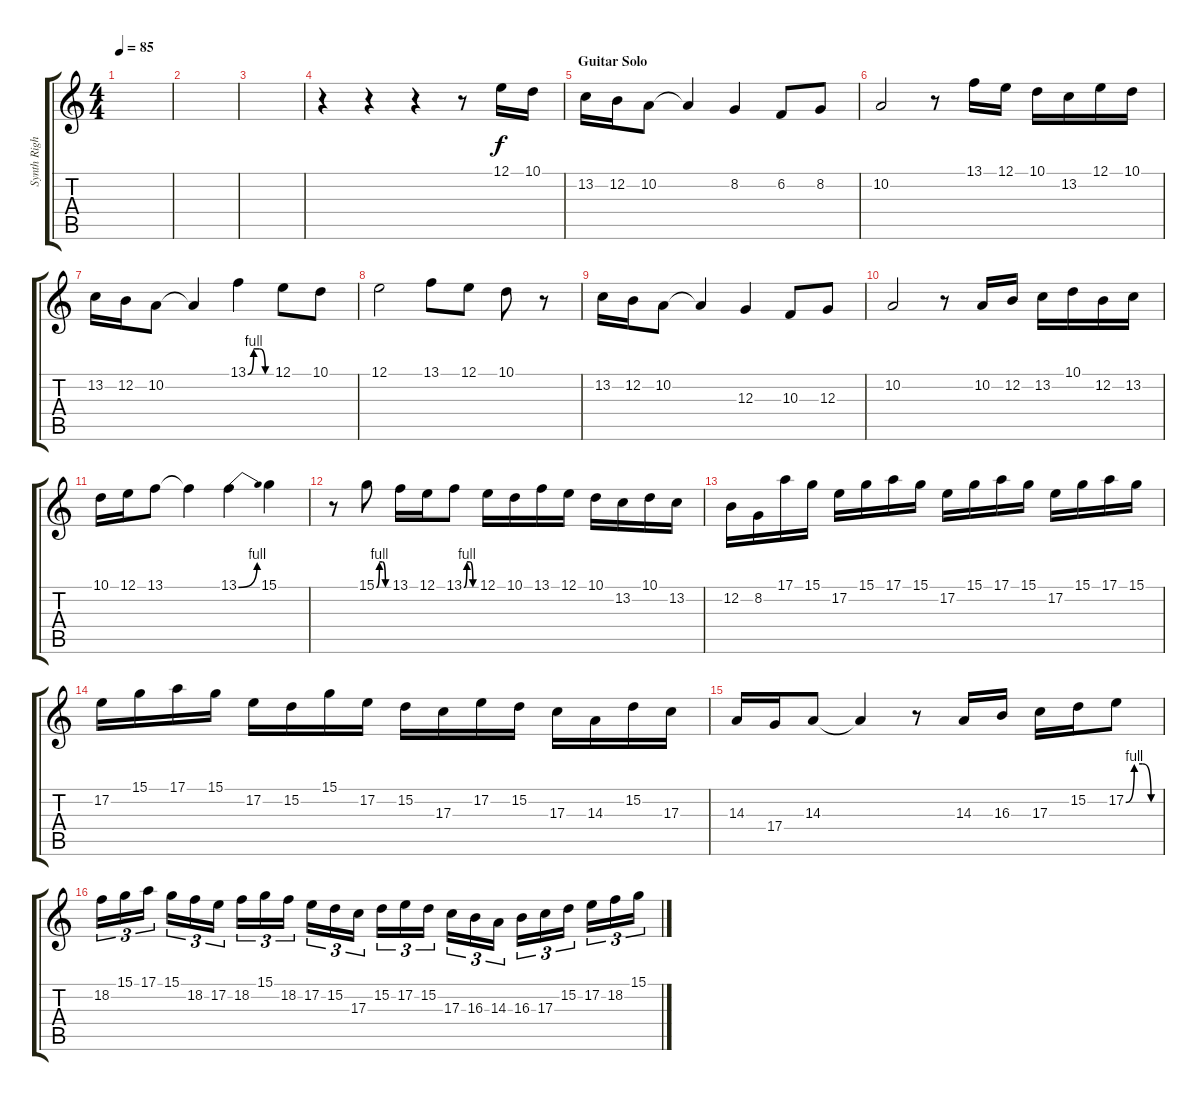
\track ("Synth Right" "Synth Righ") {instrument fx1rain}
\staff {score tabs}
\tuning (E4 B3 G3 D3 A2 E2) {hide}
\ts (4 4)
\tempo 85
\clef g2
\ks c
|
|
|
r.4{volume 12 instrument lead2sawtooth} r.4 r.4 r.8 12.1.16 10.1.16 |
\section ("" "Guitar Solo")
13.2.16 12.2.16 10.2.8 10.2{t}.4 8.2.4 6.2.8 8.2.8 |
10.2.2 r.8 13.1.16 12.1.16 10.1.16 13.2.16 12.1.16 10.1.16 |
13.2.16 12.2.16 10.2.8 10.2{t}.4 13.1{be (custom 0 0 15 4 30 4 45 0 60 0)}.4 12.1.8 10.1.8 |
12.1.2 13.1.8 12.1.8 10.1.8 r.8 |
13.2.16 12.2.16 10.2.8 10.2{t}.4 12.3.4 10.3.8 12.3.8 |
10.2.2 r.8 10.2.16 12.2.16 13.2.16 10.1.16 12.2.16 13.2.16 |
10.1.16 12.1.16 13.1.8 13.1{t}.4 13.1{be (bend 0 0 60 4)}.4 15.1.4 |
r.8 15.1{be (custom 0 0 15 4 30 4 45 0 60 0)}.8 13.1.16 12.1.16 13.1{be (custom 0 0 15 4 30 4 45 0 60 0)}.8 12.1.16 10.1.16 13.1.16 12.1.16 10.1.16 13.2.16 10.1.16 13.2.16 |
12.2.16 8.2.16 17.1.16 15.1.16 17.2.16 15.1.16 17.1.16 15.1.16 17.2.16 15.1.16 17.1.16 15.1.16 17.2.16 15.1.16 17.1.16 15.1.16 |
17.2.16 15.1.16 17.1.16 15.1.16 17.2.16 15.2.16 15.1.16 17.2.16 15.2.16 17.3.16 17.2.16 15.2.16 17.3.16 14.3.16 15.2.16 17.3.16 |
14.3.16 17.4.16 14.3.8 14.3{t}.4 r.8 14.3.16 16.3.16 17.3.16 15.2.16 17.2{be (custom 0 0 15 4 30 4 45 0 60 0)}.8 |
18.2.16{tu (3 2)} 15.1.16{tu (3 2)} 17.1.16{tu (3 2)} 15.1.16{tu (3 2)} 18.2.16{tu (3 2)} 17.2.16{tu (3 2)} 18.2.16{tu (3 2)} 15.1.16{tu (3 2)} 18.2.16{tu (3 2)} 17.2.16{tu (3 2)} 15.2.16{tu (3 2)} 17.3.16{tu (3 2)} 15.2.16{tu (3 2)} 17.2.16{tu (3 2)} 15.2.16{tu (3 2)} 17.3.16{tu (3 2)} 16.3.16{tu (3 2)} 14.3.16{tu (3 2)} 16.3.16{tu (3 2)} 17.3.16{tu (3 2)} 15.2.16{tu (3 2)} 17.2.16{tu (3 2)} 18.2.16{tu (3 2)} 15.1.16{tu (3 2)}
